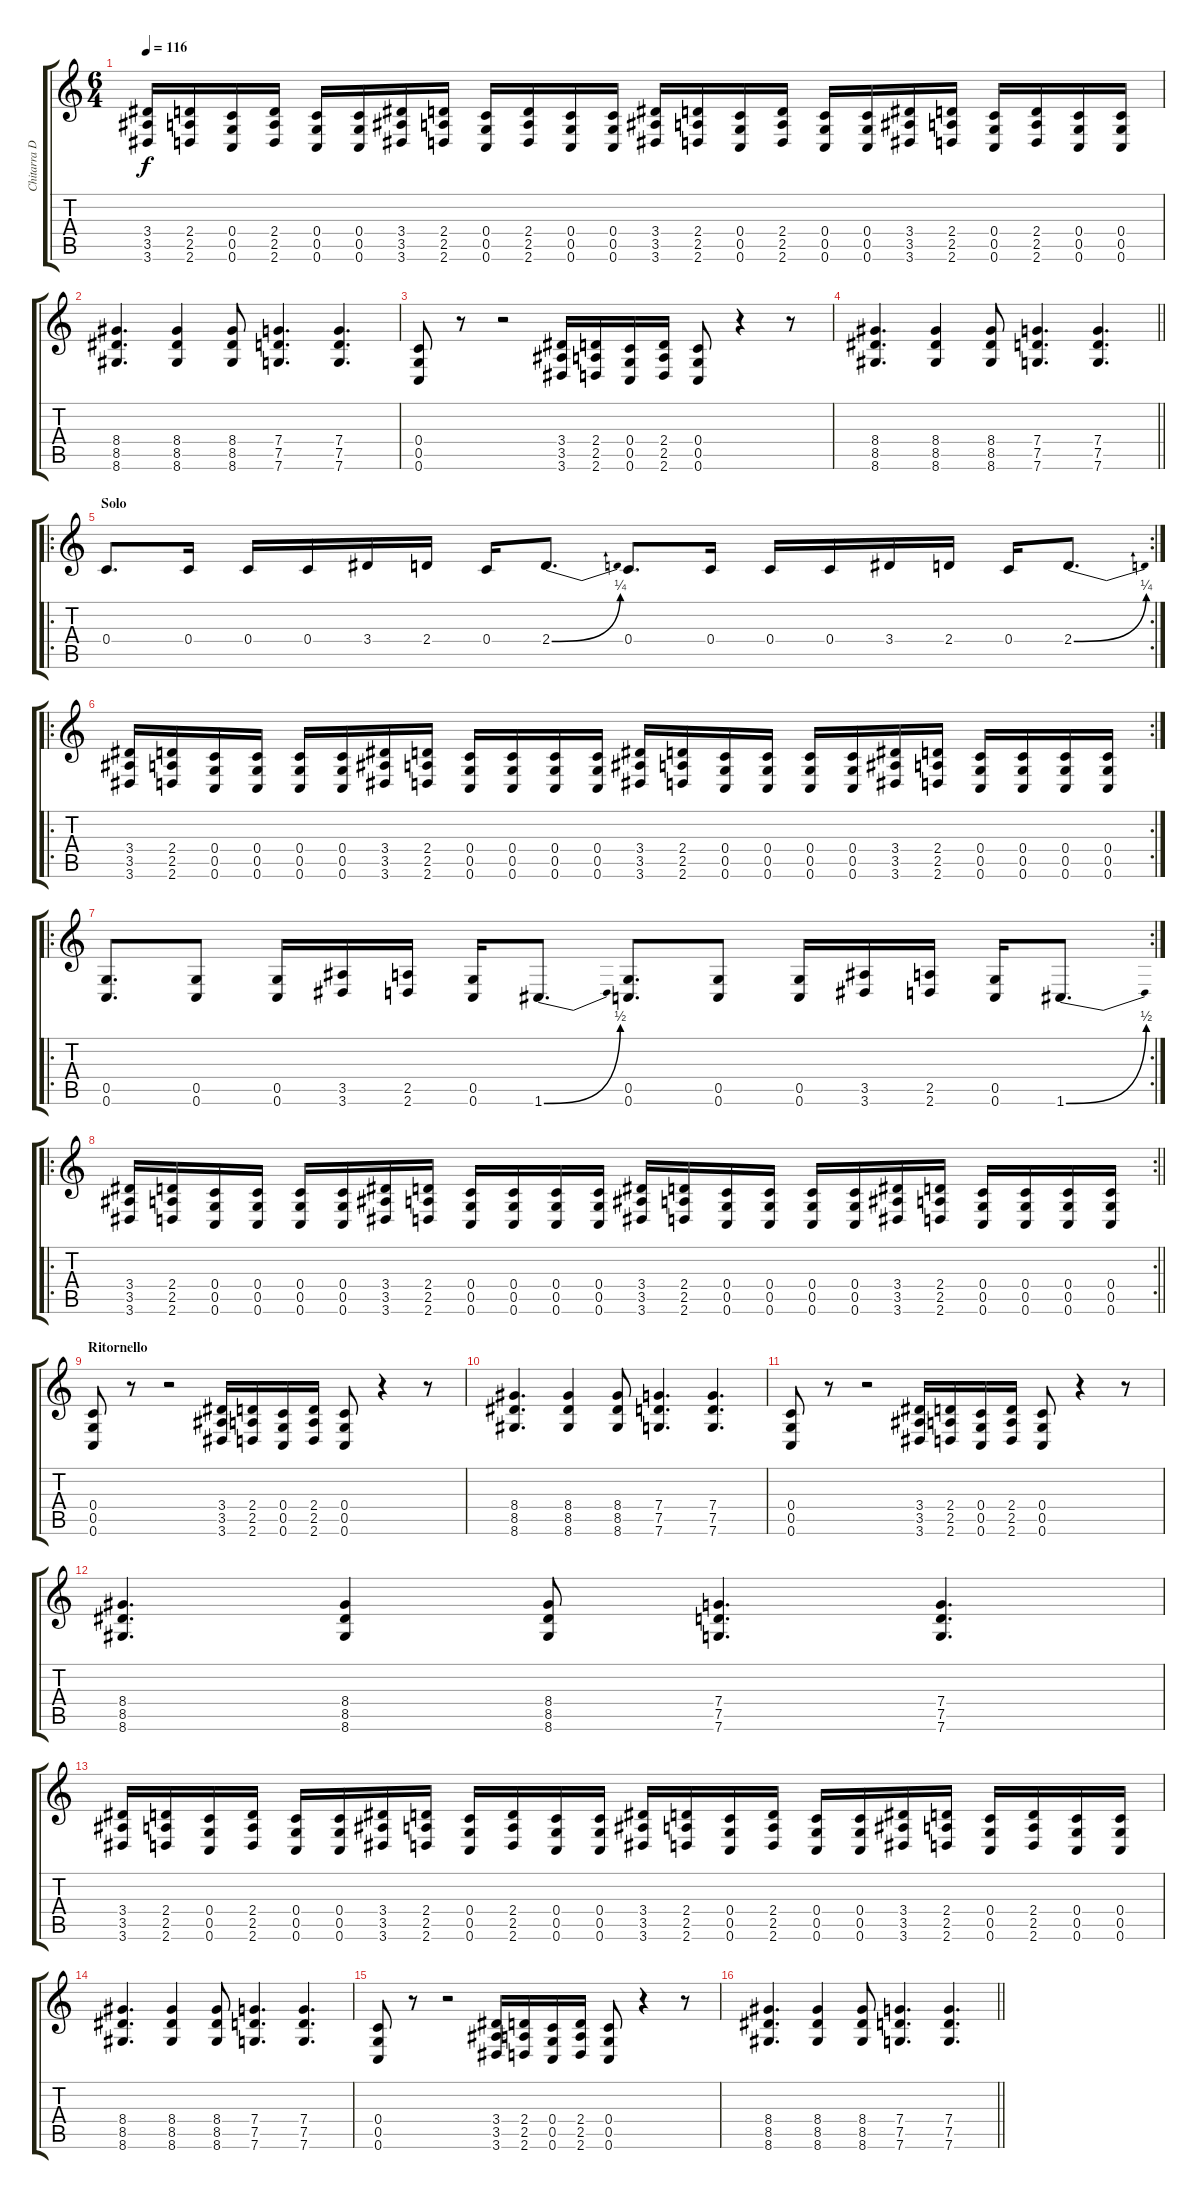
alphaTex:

\track ("Chitarra Distorta" "Chitarra D") {instrument overdrivenguitar}
\staff {score tabs}
\tuning (D4 A3 F3 C3 G2 C2) {hide}
\ts (6 4)
\tempo 116
\clef g2
\ks c
(3.4 3.5 3.6).16{dy f} (2.4 2.5 2.6).16 (0.4 0.5 0.6).16 (2.4 2.5 2.6).16 (0.4 0.5 0.6).16 (0.4 0.5 0.6).16 (3.4 3.5 3.6).16 (2.4 2.5 2.6).16 (0.4 0.5 0.6).16 (2.4 2.5 2.6).16 (0.4 0.5 0.6).16 (0.4 0.5 0.6).16 (3.4 3.5 3.6).16 (2.4 2.5 2.6).16 (0.4 0.5 0.6).16 (2.4 2.5 2.6).16 (0.4 0.5 0.6).16 (0.4 0.5 0.6).16 (3.4 3.5 3.6).16 (2.4 2.5 2.6).16 (0.4 0.5 0.6).16 (2.4 2.5 2.6).16 (0.4 0.5 0.6).16 (0.4 0.5 0.6).16 |
(8.4 8.5 8.6).4{d} (8.4 8.5 8.6).4 (8.4 8.5 8.6).8 (7.4 7.5 7.6).4{d} (7.4 7.5 7.6).4{d} |
(0.4 0.5 0.6).8 r.8 r.2 (3.4 3.5 3.6).16 (2.4 2.5 2.6).16 (0.4 0.5 0.6).16 (2.4 2.5 2.6).16 (0.4 0.5 0.6).8 r.4 r.8 |
\barLineRight lightlight
(8.4 8.5 8.6).4{d} (8.4 8.5 8.6).4 (8.4 8.5 8.6).8 (7.4 7.5 7.6).4{d} (7.4 7.5 7.6).4{d} |
\ro
\rc 2
\section ("" "Solo")
0.4.8{d} 0.4.16 0.4.16 0.4.16 3.4.16 2.4.16 0.4.16 2.4{be (bend 0 0 60 1)}.8{d} 0.4.8{d} 0.4.16 0.4.16 0.4.16 3.4.16 2.4.16 0.4.16 2.4{be (bend 0 0 60 1)}.8{d} |
\ro
\rc 2
(3.4 3.5 3.6).16 (2.4 2.5 2.6).16 (0.4 0.5 0.6).16 (0.4 0.5 0.6).16 (0.4 0.5 0.6).16 (0.4 0.5 0.6).16 (3.4 3.5 3.6).16 (2.4 2.5 2.6).16 (0.4 0.5 0.6).16 (0.4 0.5 0.6).16 (0.4 0.5 0.6).16 (0.4 0.5 0.6).16 (3.4 3.5 3.6).16 (2.4 2.5 2.6).16 (0.4 0.5 0.6).16 (0.4 0.5 0.6).16 (0.4 0.5 0.6).16 (0.4 0.5 0.6).16 (3.4 3.5 3.6).16 (2.4 2.5 2.6).16 (0.4 0.5 0.6).16 (0.4 0.5 0.6).16 (0.4 0.5 0.6).16 (0.4 0.5 0.6).16 |
\ro
\rc 2
(0.5 0.6).8{d} (0.5 0.6).8 (0.5 0.6).16 (3.5 3.6).16 (2.5 2.6).16 (0.5 0.6).16 1.6{be (bend 0 0 60 2)}.8{d} (0.5 0.6).8{d} (0.5 0.6).8 (0.5 0.6).16 (3.5 3.6).16 (2.5 2.6).16 (0.5 0.6).16 1.6{be (bend 0 0 60 2)}.8{d} |
\ro
\rc 2
\barLineRight lightlight
(3.4 3.5 3.6).16 (2.4 2.5 2.6).16 (0.4 0.5 0.6).16 (0.4 0.5 0.6).16 (0.4 0.5 0.6).16 (0.4 0.5 0.6).16 (3.4 3.5 3.6).16 (2.4 2.5 2.6).16 (0.4 0.5 0.6).16 (0.4 0.5 0.6).16 (0.4 0.5 0.6).16 (0.4 0.5 0.6).16 (3.4 3.5 3.6).16 (2.4 2.5 2.6).16 (0.4 0.5 0.6).16 (0.4 0.5 0.6).16 (0.4 0.5 0.6).16 (0.4 0.5 0.6).16 (3.4 3.5 3.6).16 (2.4 2.5 2.6).16 (0.4 0.5 0.6).16 (0.4 0.5 0.6).16 (0.4 0.5 0.6).16 (0.4 0.5 0.6).16 |
\section ("" "Ritornello")
(0.4 0.5 0.6).8 r.8 r.2 (3.4 3.5 3.6).16 (2.4 2.5 2.6).16 (0.4 0.5 0.6).16 (2.4 2.5 2.6).16 (0.4 0.5 0.6).8 r.4 r.8 |
(8.4 8.5 8.6).4{d} (8.4 8.5 8.6).4 (8.4 8.5 8.6).8 (7.4 7.5 7.6).4{d} (7.4 7.5 7.6).4{d} |
(0.4 0.5 0.6).8 r.8 r.2 (3.4 3.5 3.6).16 (2.4 2.5 2.6).16 (0.4 0.5 0.6).16 (2.4 2.5 2.6).16 (0.4 0.5 0.6).8 r.4 r.8 |
(8.4 8.5 8.6).4{d} (8.4 8.5 8.6).4 (8.4 8.5 8.6).8 (7.4 7.5 7.6).4{d} (7.4 7.5 7.6).4{d} |
(3.4 3.5 3.6).16 (2.4 2.5 2.6).16 (0.4 0.5 0.6).16 (2.4 2.5 2.6).16 (0.4 0.5 0.6).16 (0.4 0.5 0.6).16 (3.4 3.5 3.6).16 (2.4 2.5 2.6).16 (0.4 0.5 0.6).16 (2.4 2.5 2.6).16 (0.4 0.5 0.6).16 (0.4 0.5 0.6).16 (3.4 3.5 3.6).16 (2.4 2.5 2.6).16 (0.4 0.5 0.6).16 (2.4 2.5 2.6).16 (0.4 0.5 0.6).16 (0.4 0.5 0.6).16 (3.4 3.5 3.6).16 (2.4 2.5 2.6).16 (0.4 0.5 0.6).16 (2.4 2.5 2.6).16 (0.4 0.5 0.6).16 (0.4 0.5 0.6).16 |
(8.4 8.5 8.6).4{d} (8.4 8.5 8.6).4 (8.4 8.5 8.6).8 (7.4 7.5 7.6).4{d} (7.4 7.5 7.6).4{d} |
(0.4 0.5 0.6).8 r.8 r.2 (3.4 3.5 3.6).16 (2.4 2.5 2.6).16 (0.4 0.5 0.6).16 (2.4 2.5 2.6).16 (0.4 0.5 0.6).8 r.4 r.8 |
\barLineRight lightlight
(8.4 8.5 8.6).4{d} (8.4 8.5 8.6).4 (8.4 8.5 8.6).8 (7.4 7.5 7.6).4{d} (7.4 7.5 7.6).4{d}
